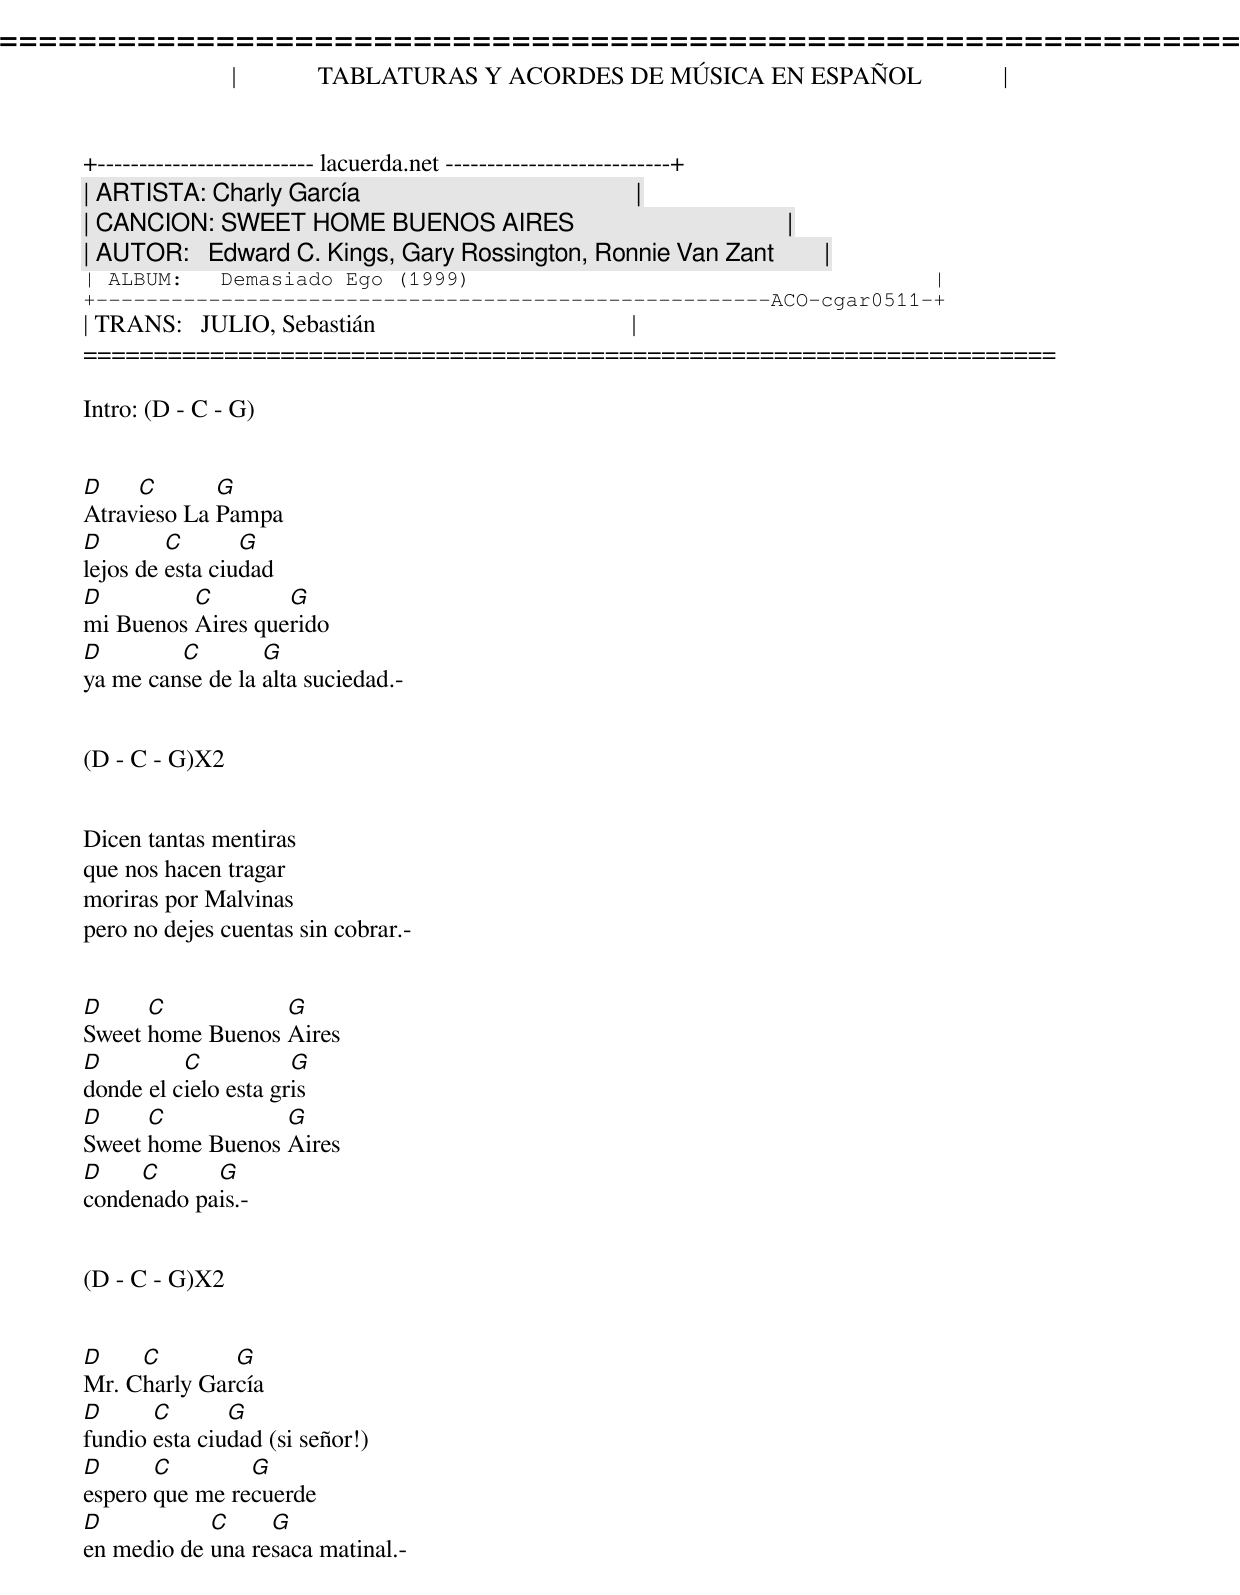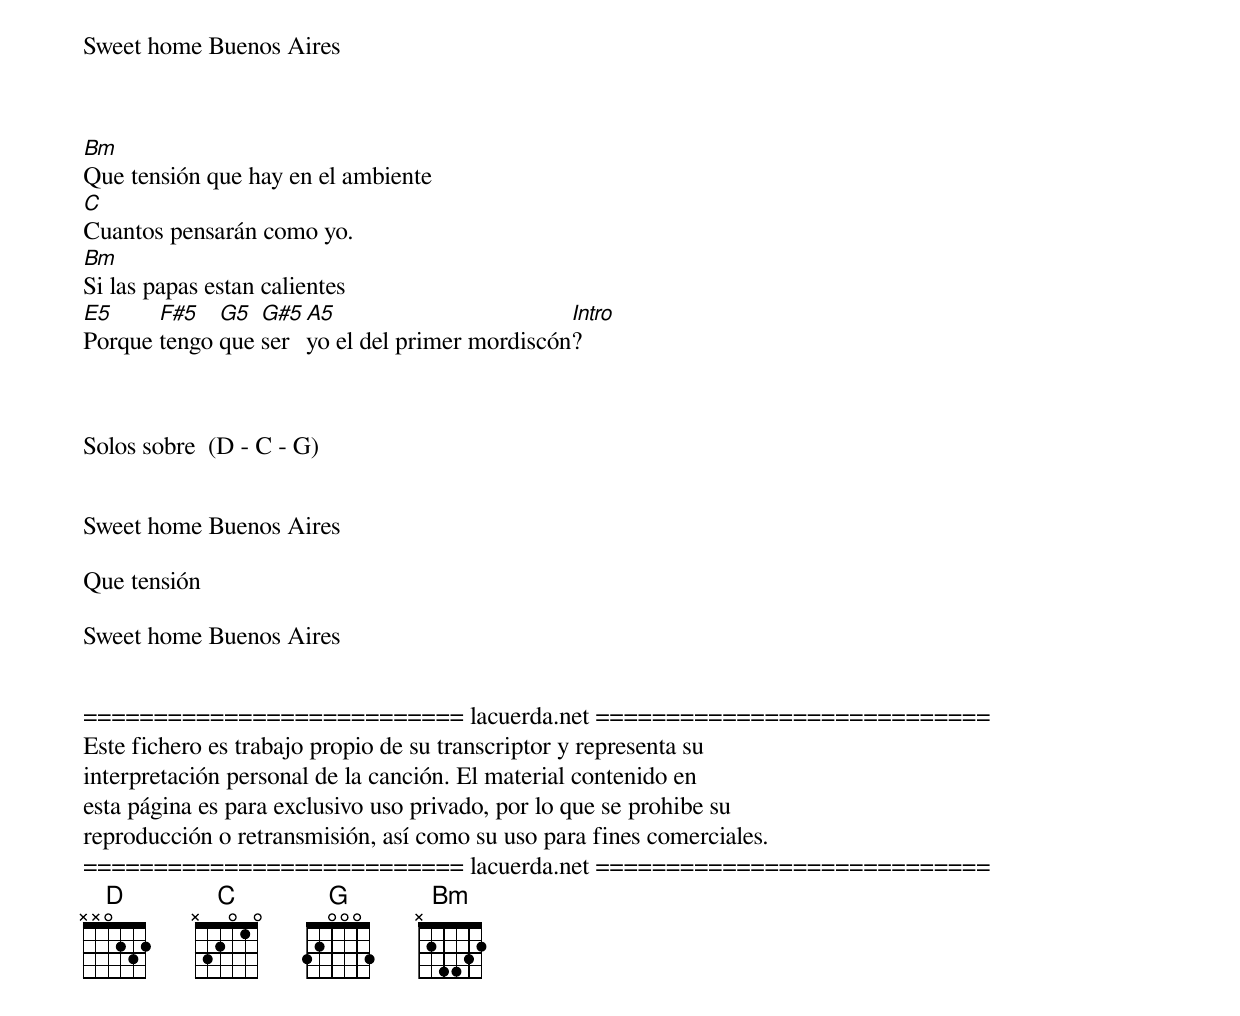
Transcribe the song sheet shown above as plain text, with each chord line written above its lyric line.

=====================================================================
|             TABLATURAS Y ACORDES DE MÚSICA EN ESPAÑOL             |
+-------------------------- lacuerda.net ---------------------------+
| ARTISTA: Charly García                                            |
| CANCION: SWEET HOME BUENOS AIRES                                  |
| AUTOR:   Edward C. Kings, Gary Rossington, Ronnie Van Zant        |
| ALBUM:   Demasiado Ego (1999)                                     |
+------------------------------------------------------ACO-cgar0511-+
| TRANS:   JULIO, Sebastián                                         |
=====================================================================

Intro: (D - C - G)


D    C       G
Atravieso La Pampa
D        C       G
lejos de esta ciudad
D         C        G
mi Buenos Aires querido
D        C        G
ya me canse de la alta suciedad.-


(D - C - G)X2


Dicen tantas mentiras
que nos hacen tragar
moriras por Malvinas
pero no dejes cuentas sin cobrar.-


D     C           G
Sweet home Buenos Aires
D         C           G
donde el cielo esta gris
D     C           G
Sweet home Buenos Aires
D    C      G
condenado pais.-


(D - C - G)X2


D    C        G
Mr. Charly García
D      C       G
fundio esta ciudad (si señor!)
D      C        G
espero que me recuerde
D           C     G
en medio de una resaca matinal.-



Sweet home Buenos Aires



Bm
Que tensión que hay en el ambiente
C
Cuantos pensarán como yo.
Bm
Si las papas estan calientes
E5     F#5   G5  G#5 A5                        Intro
Porque tengo que ser yo el del primer mordiscón?



Solos sobre  (D - C - G)


Sweet home Buenos Aires

Que tensión

Sweet home Buenos Aires


=========================== lacuerda.net ============================
Este fichero es trabajo propio de su transcriptor y representa su
interpretación personal de la canción. El material contenido en
esta página es para exclusivo uso privado, por lo que se prohibe su
reproducción o retransmisión, así como su uso para fines comerciales.
=========================== lacuerda.net ============================
